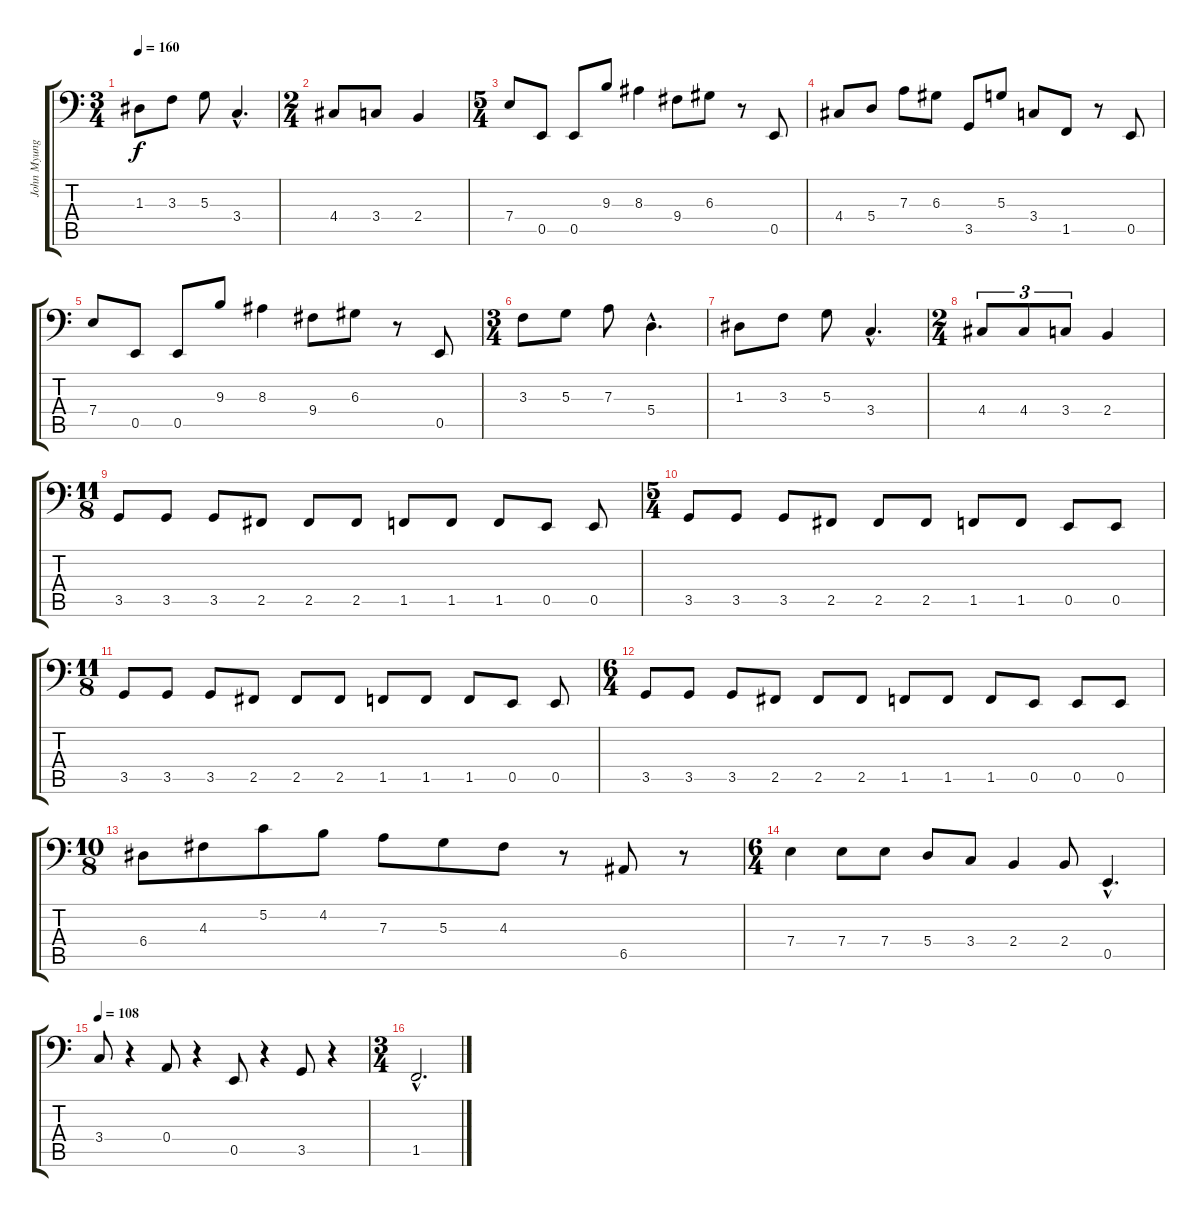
\track ("John Myung Bass" "John Myung") {instrument electricbasspick}
\staff {score tabs}
\tuning (C3 G2 D2 A1 E1 B0) {hide}
\ts (3 4)
\tempo 160
\clef f4
\ks c
1.3.8{dy f} 3.3.8 5.3.8 3.4{hac}.4{d} |
\ts (2 4)
4.4.8 3.4.8 2.4.4 |
\ts (5 4)
7.4.8 0.5.8 0.5.8 9.3.8 8.3.4 9.4.8 6.3.8 r.8 0.5.8 |
4.4.8 5.4.8 7.3.8 6.3.8 3.5.8 5.3.8 3.4.8 1.5.8 r.8 0.5.8 |
7.4.8 0.5.8 0.5.8 9.3.8 8.3.4 9.4.8 6.3.8 r.8 0.5.8 |
\ts (3 4)
3.3.8 5.3.8 7.3.8 5.4{hac}.4{d} |
1.3.8 3.3.8 5.3.8 3.4{hac}.4{d} |
\ts (2 4)
4.4.8{tu (3 2)} 4.4.8{tu (3 2)} 3.4.8{tu (3 2)} 2.4.4 |
\ts (11 8)
3.5.8{volume 10} 3.5.8 3.5.8 2.5.8 2.5.8 2.5.8 1.5.8 1.5.8 1.5.8 0.5.8 0.5.8 |
\ts (5 4)
3.5.8 3.5.8 3.5.8 2.5.8 2.5.8 2.5.8 1.5.8 1.5.8 0.5.8 0.5.8 |
\ts (11 8)
3.5.8 3.5.8 3.5.8 2.5.8 2.5.8 2.5.8 1.5.8 1.5.8 1.5.8 0.5.8 0.5.8 |
\ts (6 4)
3.5.8 3.5.8 3.5.8 2.5.8 2.5.8 2.5.8 1.5.8 1.5.8 1.5.8 0.5.8 0.5.8 0.5.8 |
\ts (10 8)
6.4.8 4.3.8 5.2.8 4.2.8 7.3.8 5.3.8 4.3.8 r.8 6.5.8 r.8 |
\ts (6 4)
7.4.4 7.4.8 7.4.8 5.4.8 3.4.8 2.4.4 2.4.8 0.5{hac}.4{d} |
\tempo 108
3.4.8 r.4 0.4.8 r.4 0.5.8 r.4 3.5.8 r.4 |
\ts (3 4)
1.5{hac}.2{d}
